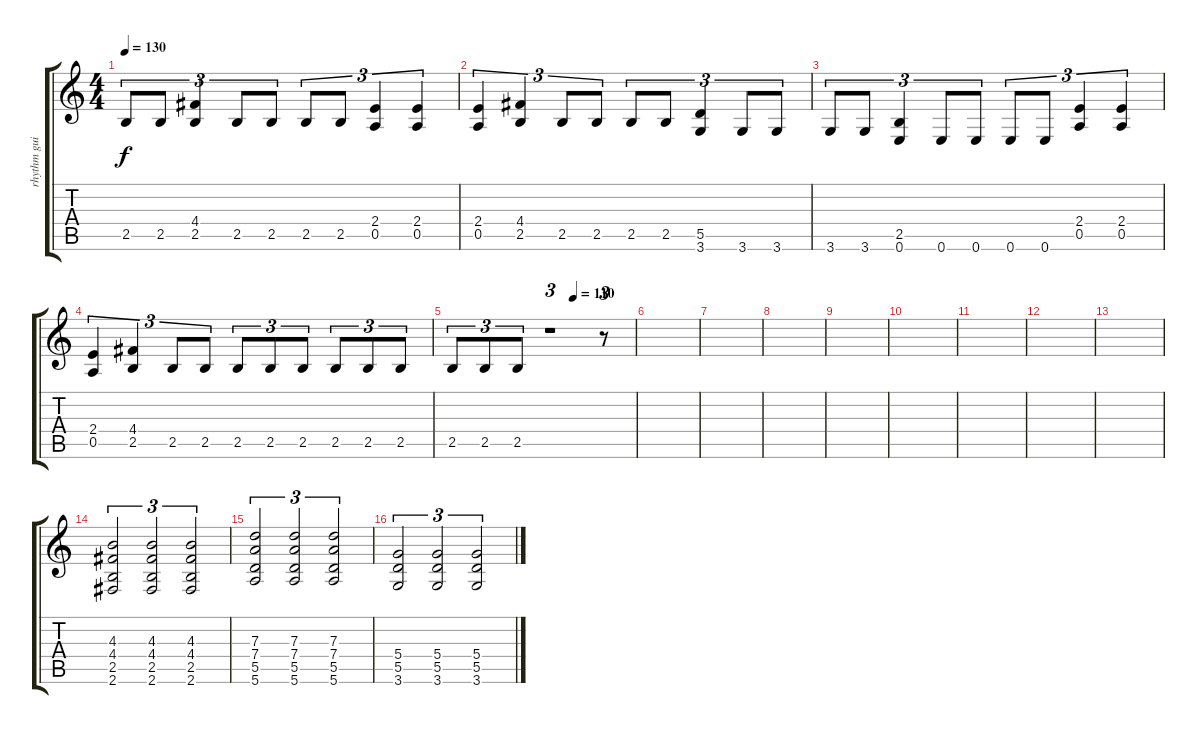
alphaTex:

\track ("rhythm guitar" "rhythm gui") {instrument distortionguitar}
\staff {score tabs}
\tuning (E4 B3 G3 D3 A2 E2) {hide}
\ts (4 4)
\tempo 130
\clef g2
\ks c
2.5.8{tu (3 2) dy f} 2.5.8{tu (3 2)} (4.4 2.5).4{tu (3 2)} 2.5.8{tu (3 2)} 2.5.8{tu (3 2)} 2.5.8{tu (3 2)} 2.5.8{tu (3 2)} (2.4 0.5).4{tu (3 2)} (2.4 0.5).4{tu (3 2)} |
(2.4 0.5).4{tu (3 2)} (4.4 2.5).4{tu (3 2)} 2.5.8{tu (3 2)} 2.5.8{tu (3 2)} 2.5.8{tu (3 2)} 2.5.8{tu (3 2)} (5.5 3.6).4{tu (3 2)} 3.6.8{tu (3 2)} 3.6.8{tu (3 2)} |
3.6.8{tu (3 2)} 3.6.8{tu (3 2)} (2.5 0.6).4{tu (3 2)} 0.6.8{tu (3 2)} 0.6.8{tu (3 2)} 0.6.8{tu (3 2)} 0.6.8{tu (3 2)} (2.4 0.5).4{tu (3 2)} (2.4 0.5).4{tu (3 2)} |
(2.4 0.5).4{tu (3 2)} (4.4 2.5).4{tu (3 2)} 2.5.8{tu (3 2)} 2.5.8{tu (3 2)} 2.5.8{tu (3 2)} 2.5.8{tu (3 2)} 2.5.8{tu (3 2)} 2.5.8{tu (3 2)} 2.5.8{tu (3 2)} 2.5.8{tu (3 2)} |
\tempo (110 0.6666666666666666)
2.5.8{tu (3 2)} 2.5.8{tu (3 2)} 2.5.8{tu (3 2)} r.1{tu (3 2)} r.8{tu (3 2)} |
|
|
|
|
|
|
|
|
(4.3 4.4 2.5 2.6).2{tu (3 2)} (4.3 4.4 2.5 2.6).2{tu (3 2)} (4.3 4.4 2.5 2.6).2{tu (3 2)} |
(7.3 7.4 5.5 5.6).2{tu (3 2)} (7.3 7.4 5.5 5.6).2{tu (3 2)} (7.3 7.4 5.5 5.6).2{tu (3 2)} |
(5.4 5.5 3.6).2{tu (3 2)} (5.4 5.5 3.6).2{tu (3 2)} (5.4 5.5 3.6).2{tu (3 2)}
